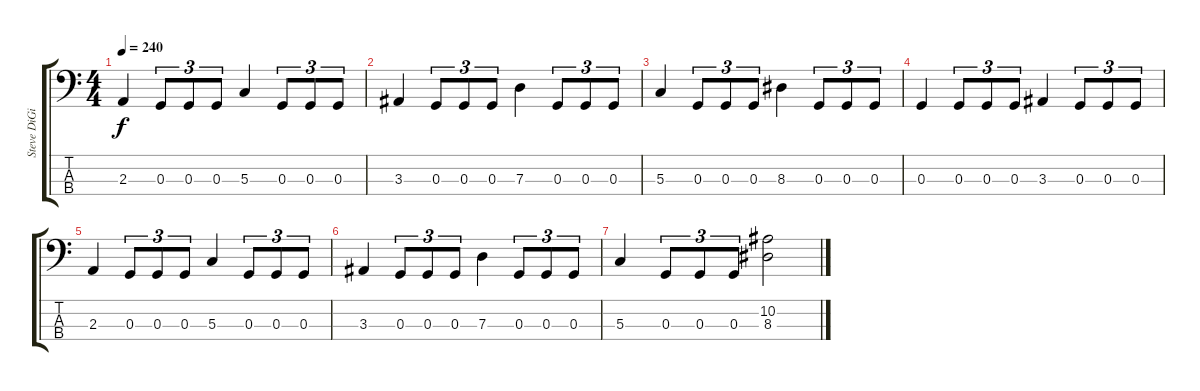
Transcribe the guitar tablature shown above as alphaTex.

\track ("Steve DiGiorgio" "Steve DiGi") {instrument electricbassfinger}
\staff {score tabs}
\tuning (F2 C2 G1 D1) {hide}
\ts (4 4)
\tempo 240
\clef f4
\ks c
2.3.4{dy f} 0.3.8{tu (3 2)} 0.3.8{tu (3 2)} 0.3.8{tu (3 2)} 5.3.4 0.3.8{tu (3 2)} 0.3.8{tu (3 2)} 0.3.8{tu (3 2)} |
3.3.4 0.3.8{tu (3 2)} 0.3.8{tu (3 2)} 0.3.8{tu (3 2)} 7.3.4 0.3.8{tu (3 2)} 0.3.8{tu (3 2)} 0.3.8{tu (3 2)} |
5.3.4 0.3.8{tu (3 2)} 0.3.8{tu (3 2)} 0.3.8{tu (3 2)} 8.3.4 0.3.8{tu (3 2)} 0.3.8{tu (3 2)} 0.3.8{tu (3 2)} |
0.3.4 0.3.8{tu (3 2)} 0.3.8{tu (3 2)} 0.3.8{tu (3 2)} 3.3.4 0.3.8{tu (3 2)} 0.3.8{tu (3 2)} 0.3.8{tu (3 2)} |
2.3.4 0.3.8{tu (3 2)} 0.3.8{tu (3 2)} 0.3.8{tu (3 2)} 5.3.4 0.3.8{tu (3 2)} 0.3.8{tu (3 2)} 0.3.8{tu (3 2)} |
3.3.4 0.3.8{tu (3 2)} 0.3.8{tu (3 2)} 0.3.8{tu (3 2)} 7.3.4 0.3.8{tu (3 2)} 0.3.8{tu (3 2)} 0.3.8{tu (3 2)} |
5.3.4 0.3.8{tu (3 2)} 0.3.8{tu (3 2)} 0.3.8{tu (3 2)} (10.2 8.3).2
